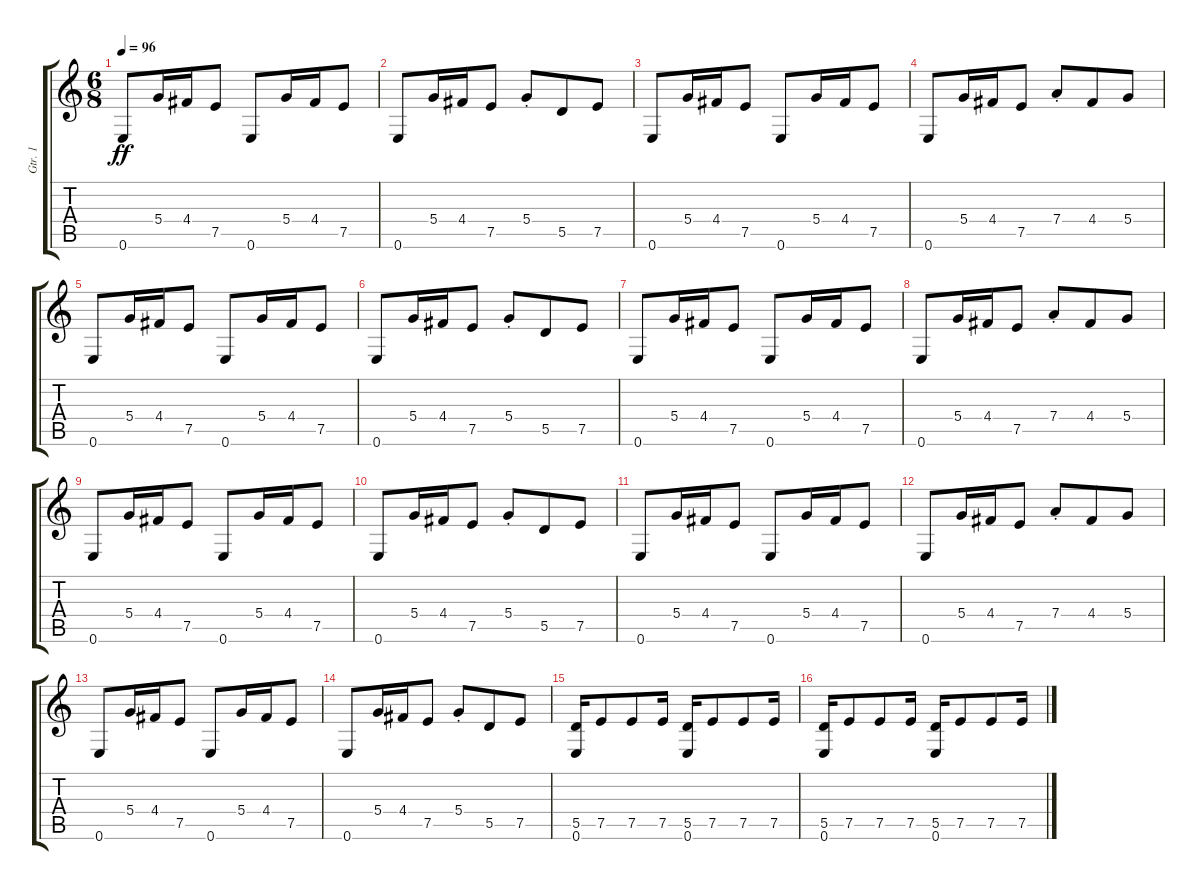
\track ("Gtr. 1" "Gtr. 1") {instrument electricguitarclean}
\staff {score tabs}
\tuning (E4 B3 G3 D3 A2 E2) {hide}
\ts (6 8)
\tempo 96
\clef g2
\ks c
0.6.8{dy ff} 5.4.16 4.4.16 7.5.8 0.6.8 5.4.16 4.4.16 7.5.8 |
0.6.8 5.4.16 4.4.16 7.5.8 5.4{st}.8 5.5.8 7.5.8 |
0.6.8 5.4.16 4.4.16 7.5.8 0.6.8 5.4.16 4.4.16 7.5.8 |
0.6.8 5.4.16 4.4.16 7.5.8 7.4{st}.8 4.4.8 5.4.8 |
0.6.8 5.4.16 4.4.16 7.5.8 0.6.8 5.4.16 4.4.16 7.5.8 |
0.6.8 5.4.16 4.4.16 7.5.8 5.4{st}.8 5.5.8 7.5.8 |
0.6.8 5.4.16 4.4.16 7.5.8 0.6.8 5.4.16 4.4.16 7.5.8 |
0.6.8 5.4.16 4.4.16 7.5.8 7.4{st}.8 4.4.8 5.4.8 |
0.6.8 5.4.16 4.4.16 7.5.8 0.6.8 5.4.16 4.4.16 7.5.8 |
0.6.8 5.4.16 4.4.16 7.5.8 5.4{st}.8 5.5.8 7.5.8 |
0.6.8 5.4.16 4.4.16 7.5.8 0.6.8 5.4.16 4.4.16 7.5.8 |
0.6.8 5.4.16 4.4.16 7.5.8 7.4{st}.8 4.4.8 5.4.8 |
0.6.8 5.4.16 4.4.16 7.5.8 0.6.8 5.4.16 4.4.16 7.5.8 |
0.6.8 5.4.16 4.4.16 7.5.8 5.4{st}.8 5.5.8 7.5.8 |
(5.5 0.6).16 7.5.8 7.5.8 7.5.16 (5.5 0.6).16 7.5.8 7.5.8 7.5.16 |
(5.5 0.6).16 7.5.8 7.5.8 7.5.16 (5.5 0.6).16 7.5.8 7.5.8 7.5.16
